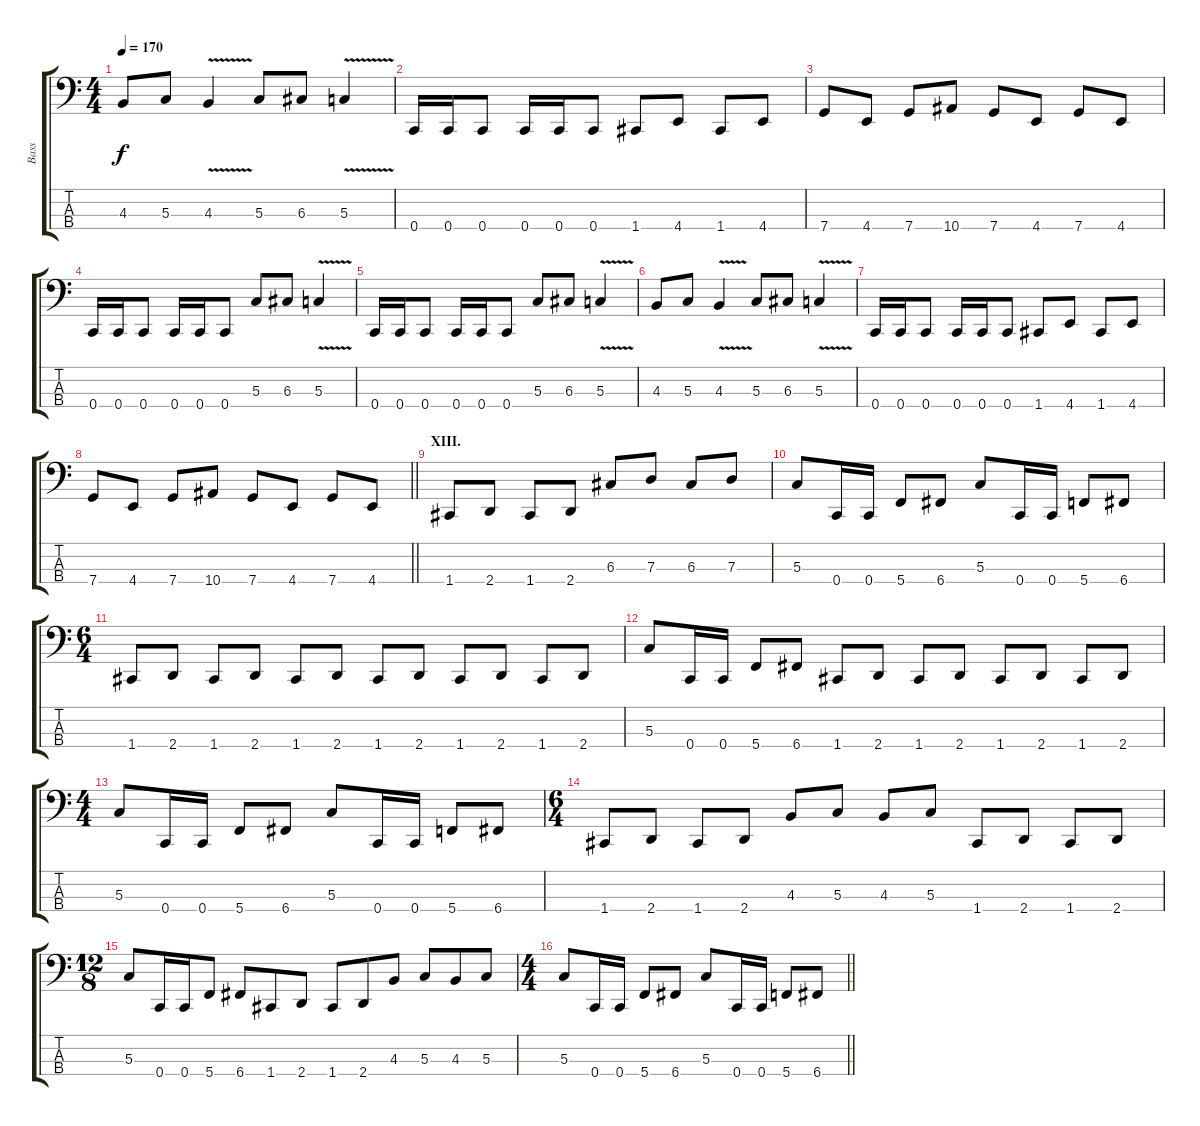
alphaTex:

\track ("Bass" "Bass") {instrument electricbassfinger}
\staff {score tabs}
\tuning (F2 C2 G1 C1) {hide}
\ts (4 4)
\tempo 170
\clef f4
\ks c
4.3.8{dy f} 5.3.8 4.3{v}.4 5.3.8 6.3.8 5.3{v}.4 |
0.4.16 0.4.16 0.4.8 0.4.16 0.4.16 0.4.8 1.4.8 4.4.8 1.4.8 4.4.8 |
7.4.8 4.4.8 7.4.8 10.4.8 7.4.8 4.4.8 7.4.8 4.4.8 |
0.4.16 0.4.16 0.4.8 0.4.16 0.4.16 0.4.8 5.3.8 6.3.8 5.3{v}.4 |
0.4.16 0.4.16 0.4.8 0.4.16 0.4.16 0.4.8 5.3.8 6.3.8 5.3{v}.4 |
4.3.8 5.3.8 4.3{v}.4 5.3.8 6.3.8 5.3{v}.4 |
0.4.16 0.4.16 0.4.8 0.4.16 0.4.16 0.4.8 1.4.8 4.4.8 1.4.8 4.4.8 |
\barLineRight lightlight
7.4.8 4.4.8 7.4.8 10.4.8 7.4.8 4.4.8 7.4.8 4.4.8 |
\section ("" "XIII.")
1.4.8 2.4.8 1.4.8 2.4.8 6.3.8 7.3.8 6.3.8 7.3.8 |
5.3.8 0.4.16 0.4.16 5.4.8 6.4.8 5.3.8 0.4.16 0.4.16 5.4.8 6.4.8 |
\ts (6 4)
1.4.8 2.4.8 1.4.8 2.4.8 1.4.8 2.4.8 1.4.8 2.4.8 1.4.8 2.4.8 1.4.8 2.4.8 |
5.3.8 0.4.16 0.4.16 5.4.8 6.4.8 1.4.8 2.4.8 1.4.8 2.4.8 1.4.8 2.4.8 1.4.8 2.4.8 |
\ts (4 4)
5.3.8 0.4.16 0.4.16 5.4.8 6.4.8 5.3.8 0.4.16 0.4.16 5.4.8 6.4.8 |
\ts (6 4)
1.4.8 2.4.8 1.4.8 2.4.8 4.3.8 5.3.8 4.3.8 5.3.8 1.4.8 2.4.8 1.4.8 2.4.8 |
\ts (12 8)
5.3.8 0.4.16 0.4.16 5.4.8 6.4.8 1.4.8 2.4.8 1.4.8 2.4.8 4.3.8 5.3.8 4.3.8 5.3.8 |
\ts (4 4)
\barLineRight lightlight
5.3.8 0.4.16 0.4.16 5.4.8 6.4.8 5.3.8 0.4.16 0.4.16 5.4.8 6.4.8
